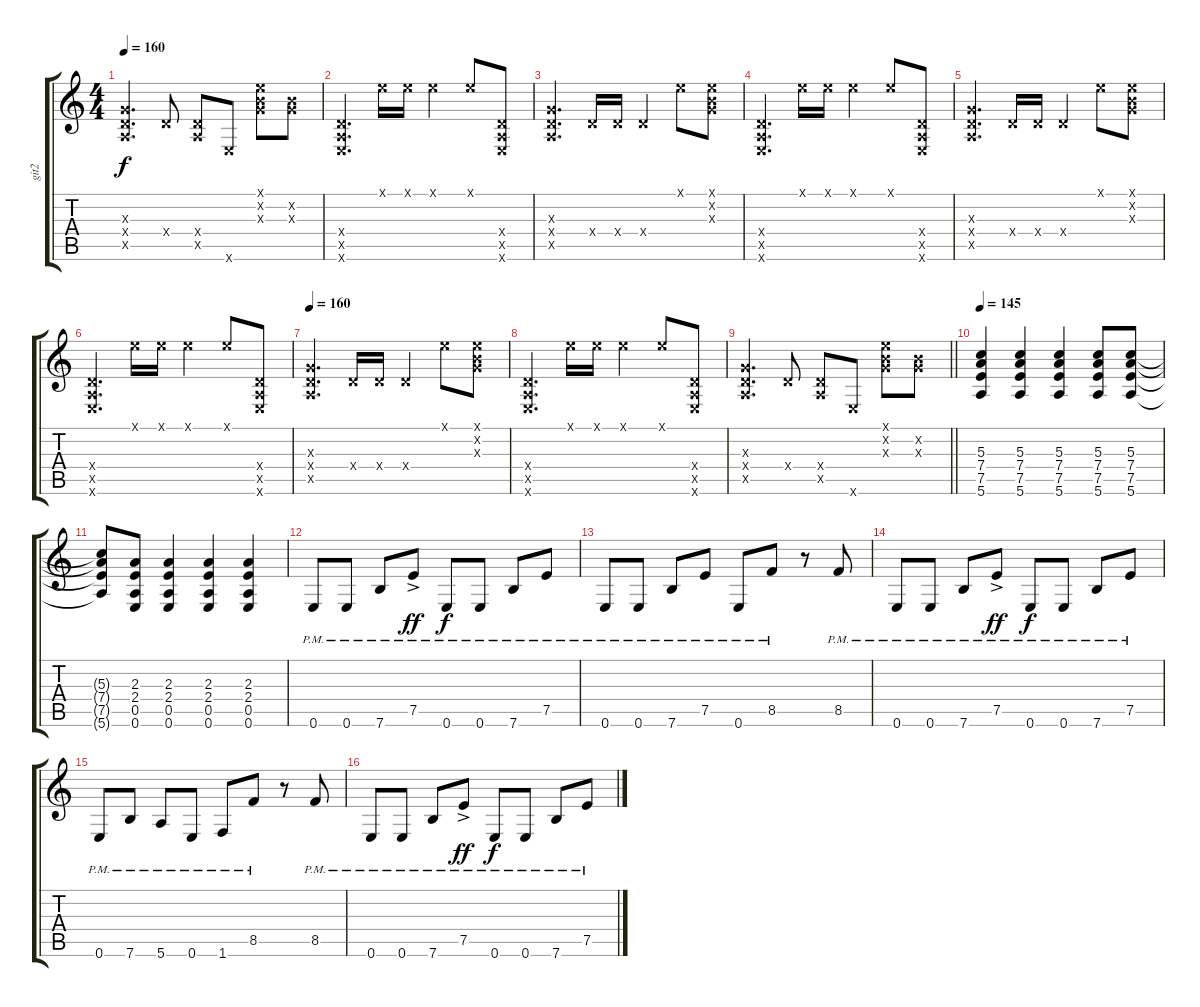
\track ("git2" "git2") {instrument distortionguitar}
\staff {score tabs}
\tuning (E4 B3 G3 D3 A2 E2) {hide}
\ts (4 4)
\tempo 160
\clef g2
\ks c
(0.3{x} 0.4{x} 0.5{x}).4{d dy f} 0.4{x}.8 (0.4{x} 0.5{x}).8 0.6{x}.8 (0.1{x} 0.2{x} 0.3{x}).8 (0.2{x} 0.3{x}).8 |
(0.4{x} 0.5{x} 0.6{x}).4{d} 0.1{x}.16 0.1{x}.16 0.1{x}.4 0.1{x}.8 (0.4{x} 0.5{x} 0.6{x}).8 |
(0.3{x} 0.4{x} 0.5{x}).4{d} 0.4{x}.16 0.4{x}.16 0.4{x}.4 0.1{x}.8 (0.1{x} 0.2{x} 0.3{x}).8 |
(0.4{x} 0.5{x} 0.6{x}).4{d} 0.1{x}.16 0.1{x}.16 0.1{x}.4 0.1{x}.8 (0.4{x} 0.5{x} 0.6{x}).8 |
(0.3{x} 0.4{x} 0.5{x}).4{d} 0.4{x}.16 0.4{x}.16 0.4{x}.4 0.1{x}.8 (0.1{x} 0.2{x} 0.3{x}).8 |
(0.4{x} 0.5{x} 0.6{x}).4{d} 0.1{x}.16 0.1{x}.16 0.1{x}.4 0.1{x}.8 (0.4{x} 0.5{x} 0.6{x}).8 |
\tempo 160
(0.3{x} 0.4{x} 0.5{x}).4{d} 0.4{x}.16 0.4{x}.16 0.4{x}.4 0.1{x}.8 (0.1{x} 0.2{x} 0.3{x}).8 |
(0.4{x} 0.5{x} 0.6{x}).4{d} 0.1{x}.16 0.1{x}.16 0.1{x}.4 0.1{x}.8 (0.4{x} 0.5{x} 0.6{x}).8 |
\barLineRight lightlight
(0.3{x} 0.4{x} 0.5{x}).4{d} 0.4{x}.8 (0.4{x} 0.5{x}).8 0.6{x}.8 (0.1{x} 0.2{x} 0.3{x}).8 (0.2{x} 0.3{x}).8 |
\section ("" "")
\tempo 145
(5.3 7.4 7.5 5.6).4{volume 6} (5.3 7.4 7.5 5.6).4 (5.3 7.4 7.5 5.6).4 (5.3 7.4 7.5 5.6).8 (5.3 7.4 7.5 5.6).8 |
(5.3{t} 7.4{t} 7.5{t} 5.6{t}).8 (2.3 2.4 0.5 0.6).8 (2.3 2.4 0.5 0.6).4 (2.3 2.4 0.5 0.6).4 (2.3 2.4 0.5 0.6).4 |
0.6{pm}.8 0.6{pm}.8 7.6{pm}.8 7.5{ac pm}.8{dy ff} 0.6{pm}.8{dy f} 0.6{pm}.8 7.6{pm}.8 7.5{pm}.8 |
0.6{pm}.8 0.6{pm}.8 7.6{pm}.8 7.5{pm}.8 0.6{pm}.8 8.5{pm}.8 r.8 8.5{pm}.8 |
0.6{pm}.8 0.6{pm}.8 7.6{pm}.8 7.5{ac pm}.8{dy ff} 0.6{pm}.8{dy f} 0.6{pm}.8 7.6{pm}.8 7.5{pm}.8 |
0.6{pm}.8 7.6{pm}.8 5.6{pm}.8 0.6{pm}.8 1.6{pm}.8 8.5{pm}.8 r.8 8.5{pm}.8 |
0.6{pm}.8 0.6{pm}.8 7.6{pm}.8 7.5{ac pm}.8{dy ff} 0.6{pm}.8{dy f} 0.6{pm}.8 7.6{pm}.8 7.5{pm}.8
